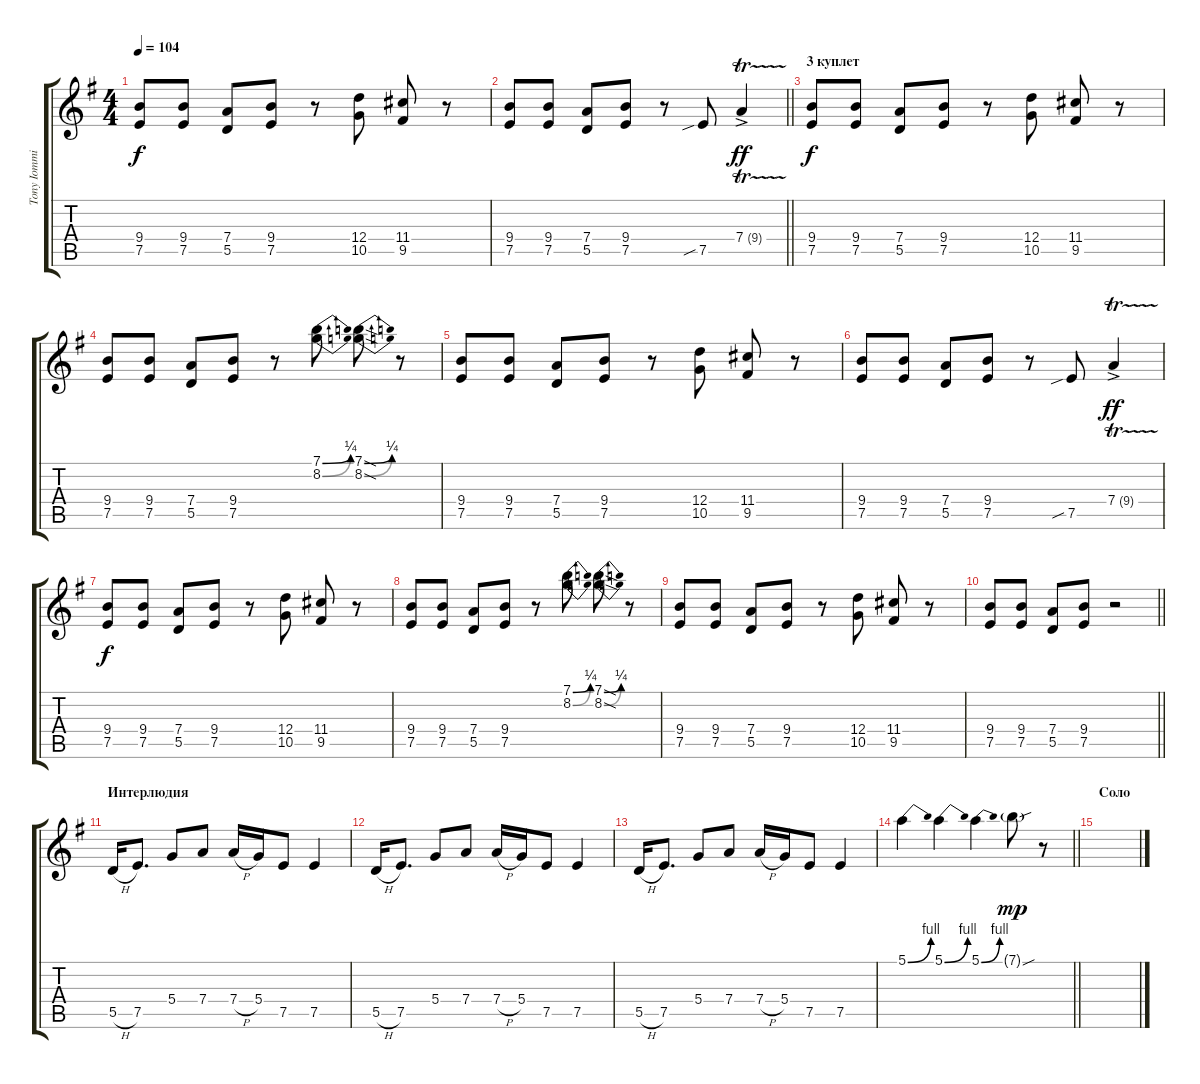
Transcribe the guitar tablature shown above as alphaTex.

\track ("Tony Iommi (rythm)" "Tony Iommi") {instrument distortionguitar}
\staff {score tabs}
\tuning (E4 B3 G3 D3 A2 E2) {hide}
\ts (4 4)
\tempo 104
\clef g2
\ks g
(9.4 7.5).8{dy f} (9.4 7.5).8 (7.4 5.5).8 (9.4 7.5).8 r.8 (12.4 10.5).8 (11.4 9.5).8 r.8 |
\barLineRight lightlight
(9.4 7.5).8 (9.4 7.5).8 (7.4 5.5).8 (9.4 7.5).8 r.8 7.5{sib}.8 7.4{tr (9 32) ac}.4{dy ff} |
\section ("" "3 куплет")
(9.4 7.5).8{dy f} (9.4 7.5).8 (7.4 5.5).8 (9.4 7.5).8 r.8 (12.4 10.5).8 (11.4 9.5).8 r.8 |
(9.4 7.5).8 (9.4 7.5).8 (7.4 5.5).8 (9.4 7.5).8 r.8 (7.1{be (bend 0 0 60 1)} 8.2{be (bend 0 0 60 1)}).8 (7.1{be (bend 0 0 60 1) sod} 8.2{be (bend 0 0 60 1) sod}).8 r.8 |
(9.4 7.5).8 (9.4 7.5).8 (7.4 5.5).8 (9.4 7.5).8 r.8 (12.4 10.5).8 (11.4 9.5).8 r.8 |
(9.4 7.5).8 (9.4 7.5).8 (7.4 5.5).8 (9.4 7.5).8 r.8 7.5{sib}.8 7.4{tr (9 32) ac}.4{dy ff} |
(9.4 7.5).8{dy f} (9.4 7.5).8 (7.4 5.5).8 (9.4 7.5).8 r.8 (12.4 10.5).8 (11.4 9.5).8 r.8 |
(9.4 7.5).8 (9.4 7.5).8 (7.4 5.5).8 (9.4 7.5).8 r.8 (7.1{be (bend 0 0 60 1)} 8.2{be (bend 0 0 60 1)}).8 (7.1{be (bend 0 0 60 1) sod} 8.2{be (bend 0 0 60 1) sod}).8 r.8 |
(9.4 7.5).8 (9.4 7.5).8 (7.4 5.5).8 (9.4 7.5).8 r.8 (12.4 10.5).8 (11.4 9.5).8 r.8 |
\barLineRight lightlight
(9.4 7.5).8 (9.4 7.5).8 (7.4 5.5).8 (9.4 7.5).8 r.2 |
\section ("" "Интерлюдия")
5.5{h}.16 7.5.8{d} 5.4.8 7.4.8 7.4{h}.16 5.4.16 7.5.8 7.5.4 |
5.5{h}.16 7.5.8{d} 5.4.8 7.4.8 7.4{h}.16 5.4.16 7.5.8 7.5.4 |
5.5{h}.16 7.5.8{d} 5.4.8 7.4.8 7.4{h}.16 5.4.16 7.5.8 7.5.4 |
\barLineRight lightlight
5.1{be (bend 0 0 60 4)}.4 5.1{be (bend 0 0 60 4)}.4 5.1{be (bend 0 0 60 4)}.4 7.1{sou g}.8{dy mp} r.8 |
\section ("" "Соло")
